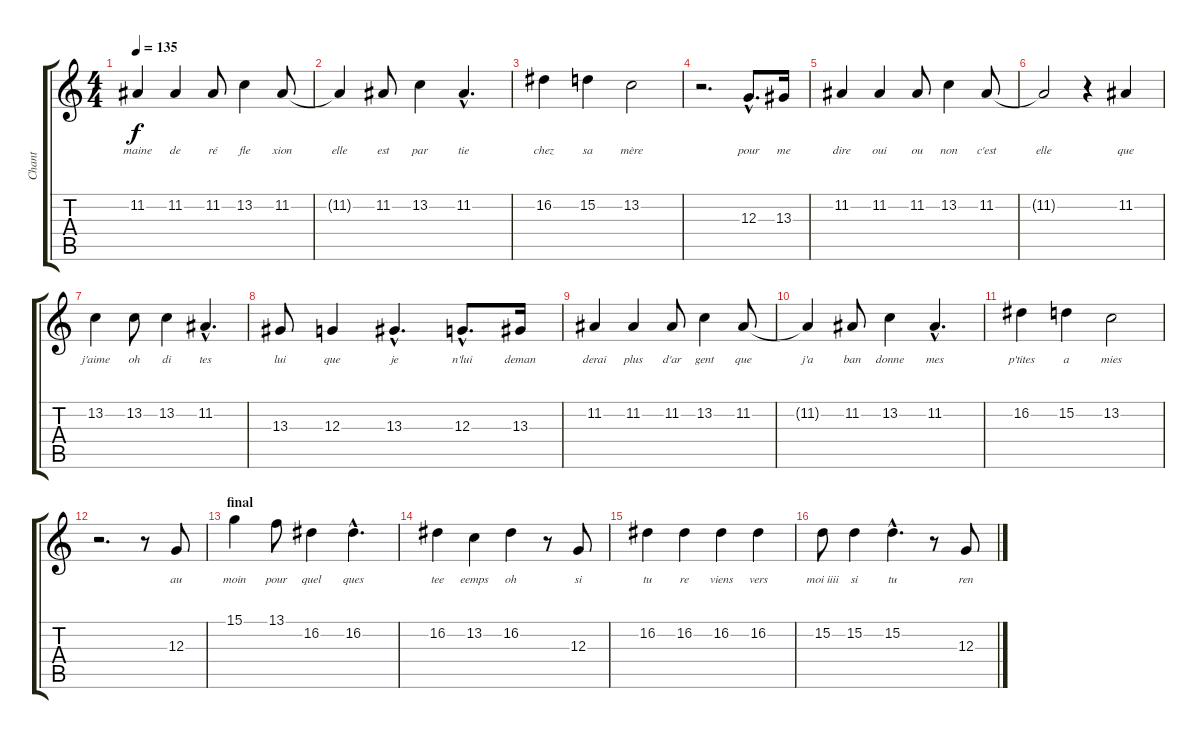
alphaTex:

\track ("Chant" "Chant") {instrument piccolo}
\staff {score tabs}
\tuning (E4 B3 G3 D3 A2 E2) {hide}
\ts (4 4)
\tempo 135
\clef g2
\ks c
11.2.4{lyrics (0 "maine") lyrics (1 "") lyrics (2 "") lyrics (3 "") lyrics (4 "") dy f} 11.2.4{lyrics (0 "de") lyrics (1 "") lyrics (2 "") lyrics (3 "") lyrics (4 "")} 11.2.8{lyrics (0 "ré") lyrics (1 "") lyrics (2 "") lyrics (3 "") lyrics (4 "")} 13.2.4{lyrics (0 "fle") lyrics (1 "") lyrics (2 "") lyrics (3 "") lyrics (4 "")} 11.2.8{lyrics (0 "xion") lyrics (1 "") lyrics (2 "") lyrics (3 "") lyrics (4 "")} |
11.2{t}.4{lyrics (0 "elle") lyrics (1 "") lyrics (2 "") lyrics (3 "") lyrics (4 "")} 11.2.8{lyrics (0 "est") lyrics (1 "") lyrics (2 "") lyrics (3 "") lyrics (4 "")} 13.2.4{lyrics (0 "par") lyrics (1 "") lyrics (2 "") lyrics (3 "") lyrics (4 "")} 11.2{hac}.4{d lyrics (0 "tie") lyrics (1 "") lyrics (2 "") lyrics (3 "") lyrics (4 "")} |
16.2.4{lyrics (0 "chez") lyrics (1 "") lyrics (2 "") lyrics (3 "") lyrics (4 "")} 15.2.4{lyrics (0 "sa") lyrics (1 "") lyrics (2 "") lyrics (3 "") lyrics (4 "")} 13.2.2{lyrics (0 "mère") lyrics (1 "") lyrics (2 "") lyrics (3 "") lyrics (4 "")} |
r.2{d} 12.3{hac}.8{d lyrics (0 "pour") lyrics (1 "") lyrics (2 "") lyrics (3 "") lyrics (4 "")} 13.3.16{lyrics (0 "me") lyrics (1 "") lyrics (2 "") lyrics (3 "") lyrics (4 "")} |
11.2.4{lyrics (0 "dire") lyrics (1 "") lyrics (2 "") lyrics (3 "") lyrics (4 "")} 11.2.4{lyrics (0 "oui") lyrics (1 "") lyrics (2 "") lyrics (3 "") lyrics (4 "")} 11.2.8{lyrics (0 "ou") lyrics (1 "") lyrics (2 "") lyrics (3 "") lyrics (4 "")} 13.2.4{lyrics (0 "non") lyrics (1 "") lyrics (2 "") lyrics (3 "") lyrics (4 "")} 11.2.8{lyrics (0 "c'est") lyrics (1 "") lyrics (2 "") lyrics (3 "") lyrics (4 "")} |
11.2{t}.2{lyrics (0 "elle") lyrics (1 "") lyrics (2 "") lyrics (3 "") lyrics (4 "")} r.4 11.2.4{lyrics (0 "que") lyrics (1 "") lyrics (2 "") lyrics (3 "") lyrics (4 "")} |
13.2.4{lyrics (0 "j'aime") lyrics (1 "") lyrics (2 "") lyrics (3 "") lyrics (4 "")} 13.2.8{lyrics (0 "oh") lyrics (1 "") lyrics (2 "") lyrics (3 "") lyrics (4 "")} 13.2.4{lyrics (0 "di") lyrics (1 "") lyrics (2 "") lyrics (3 "") lyrics (4 "")} 11.2{hac}.4{d lyrics (0 "tes") lyrics (1 "") lyrics (2 "") lyrics (3 "") lyrics (4 "")} |
13.3.8{lyrics (0 "lui") lyrics (1 "") lyrics (2 "") lyrics (3 "") lyrics (4 "")} 12.3.4{lyrics (0 "que") lyrics (1 "") lyrics (2 "") lyrics (3 "") lyrics (4 "")} 13.3{hac}.4{d lyrics (0 "je") lyrics (1 "") lyrics (2 "") lyrics (3 "") lyrics (4 "")} 12.3{hac}.8{d lyrics (0 "n'lui") lyrics (1 "") lyrics (2 "") lyrics (3 "") lyrics (4 "")} 13.3.16{lyrics (0 "deman") lyrics (1 "") lyrics (2 "") lyrics (3 "") lyrics (4 "")} |
11.2.4{lyrics (0 "derai") lyrics (1 "") lyrics (2 "") lyrics (3 "") lyrics (4 "")} 11.2.4{lyrics (0 "plus") lyrics (1 "") lyrics (2 "") lyrics (3 "") lyrics (4 "")} 11.2.8{lyrics (0 "d'ar") lyrics (1 "") lyrics (2 "") lyrics (3 "") lyrics (4 "")} 13.2.4{lyrics (0 "gent") lyrics (1 "") lyrics (2 "") lyrics (3 "") lyrics (4 "")} 11.2.8{lyrics (0 "que") lyrics (1 "") lyrics (2 "") lyrics (3 "") lyrics (4 "")} |
11.2{t}.4{lyrics (0 "j'a") lyrics (1 "") lyrics (2 "") lyrics (3 "") lyrics (4 "")} 11.2.8{lyrics (0 "ban") lyrics (1 "") lyrics (2 "") lyrics (3 "") lyrics (4 "")} 13.2.4{lyrics (0 "donne") lyrics (1 "") lyrics (2 "") lyrics (3 "") lyrics (4 "")} 11.2{hac}.4{d lyrics (0 "mes") lyrics (1 "") lyrics (2 "") lyrics (3 "") lyrics (4 "")} |
16.2.4{lyrics (0 "p'tites") lyrics (1 "") lyrics (2 "") lyrics (3 "") lyrics (4 "")} 15.2.4{lyrics (0 "a") lyrics (1 "") lyrics (2 "") lyrics (3 "") lyrics (4 "")} 13.2.2{lyrics (0 "mies") lyrics (1 "") lyrics (2 "") lyrics (3 "") lyrics (4 "")} |
r.2{d} r.8 12.3.8{lyrics (0 "au") lyrics (1 "") lyrics (2 "") lyrics (3 "") lyrics (4 "")} |
\section ("" "final")
15.1.4{lyrics (0 "moin") lyrics (1 "") lyrics (2 "") lyrics (3 "") lyrics (4 "")} 13.1.8{lyrics (0 "pour") lyrics (1 "") lyrics (2 "") lyrics (3 "") lyrics (4 "")} 16.2.4{lyrics (0 "quel") lyrics (1 "") lyrics (2 "") lyrics (3 "") lyrics (4 "")} 16.2{hac}.4{d lyrics (0 "ques") lyrics (1 "") lyrics (2 "") lyrics (3 "") lyrics (4 "")} |
16.2.4{lyrics (0 "tee") lyrics (1 "") lyrics (2 "") lyrics (3 "") lyrics (4 "")} 13.2.4{lyrics (0 "eemps") lyrics (1 "") lyrics (2 "") lyrics (3 "") lyrics (4 "")} 16.2.4{lyrics (0 "oh") lyrics (1 "") lyrics (2 "") lyrics (3 "") lyrics (4 "")} r.8 12.3.8{lyrics (0 "si") lyrics (1 "") lyrics (2 "") lyrics (3 "") lyrics (4 "")} |
16.2.4{lyrics (0 "tu") lyrics (1 "") lyrics (2 "") lyrics (3 "") lyrics (4 "")} 16.2.4{lyrics (0 "re") lyrics (1 "") lyrics (2 "") lyrics (3 "") lyrics (4 "")} 16.2.4{lyrics (0 "viens") lyrics (1 "") lyrics (2 "") lyrics (3 "") lyrics (4 "")} 16.2.4{lyrics (0 "vers") lyrics (1 "") lyrics (2 "") lyrics (3 "") lyrics (4 "")} |
15.2.8{lyrics (0 "moi iiii") lyrics (1 "") lyrics (2 "") lyrics (3 "") lyrics (4 "")} 15.2.4{lyrics (0 "si") lyrics (1 "") lyrics (2 "") lyrics (3 "") lyrics (4 "")} 15.2{hac}.4{d lyrics (0 "tu") lyrics (1 "") lyrics (2 "") lyrics (3 "") lyrics (4 "")} r.8 12.3.8{lyrics (0 "ren") lyrics (1 "") lyrics (2 "") lyrics (3 "") lyrics (4 "")}
